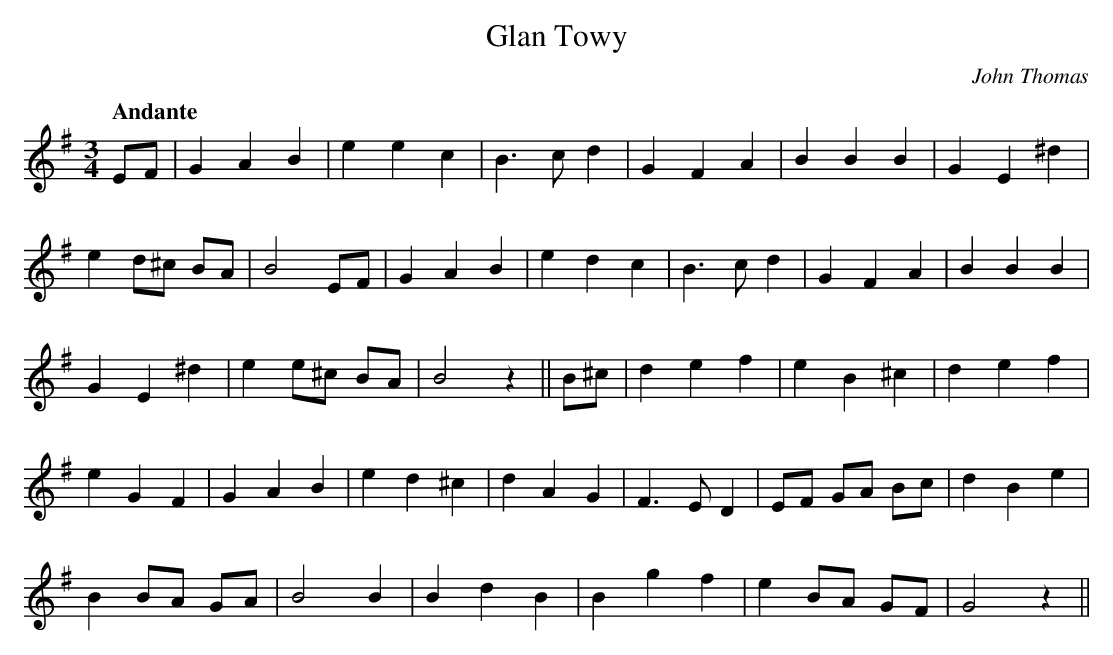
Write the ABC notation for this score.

X:1
T:Glan Towy
C:John Thomas
M:3/4
L:1/8
Q:"Andante"
K:G
EF|G2A2B2|e2e2c2|B3c d2|G2F2A2|B2B2B2|G2E2^d2|
e2 d^c BA|B4 EF|G2A2B2|e2d2c2|B3c d2|G2F2A2|B2B2B2|
G2E2^d2|e2 e^c BA|B4 z2||B^c|d2e2f2|e2B2^c2|d2e2f2|
e2G2F2|G2A2B2|e2d2^c2|d2A2G2|F3E D2|EF GA Bc|d2B2e2|
B2 BA GA|B4 B2|B2d2B2|B2g2f2|e2 BA GF|G4 z2||
